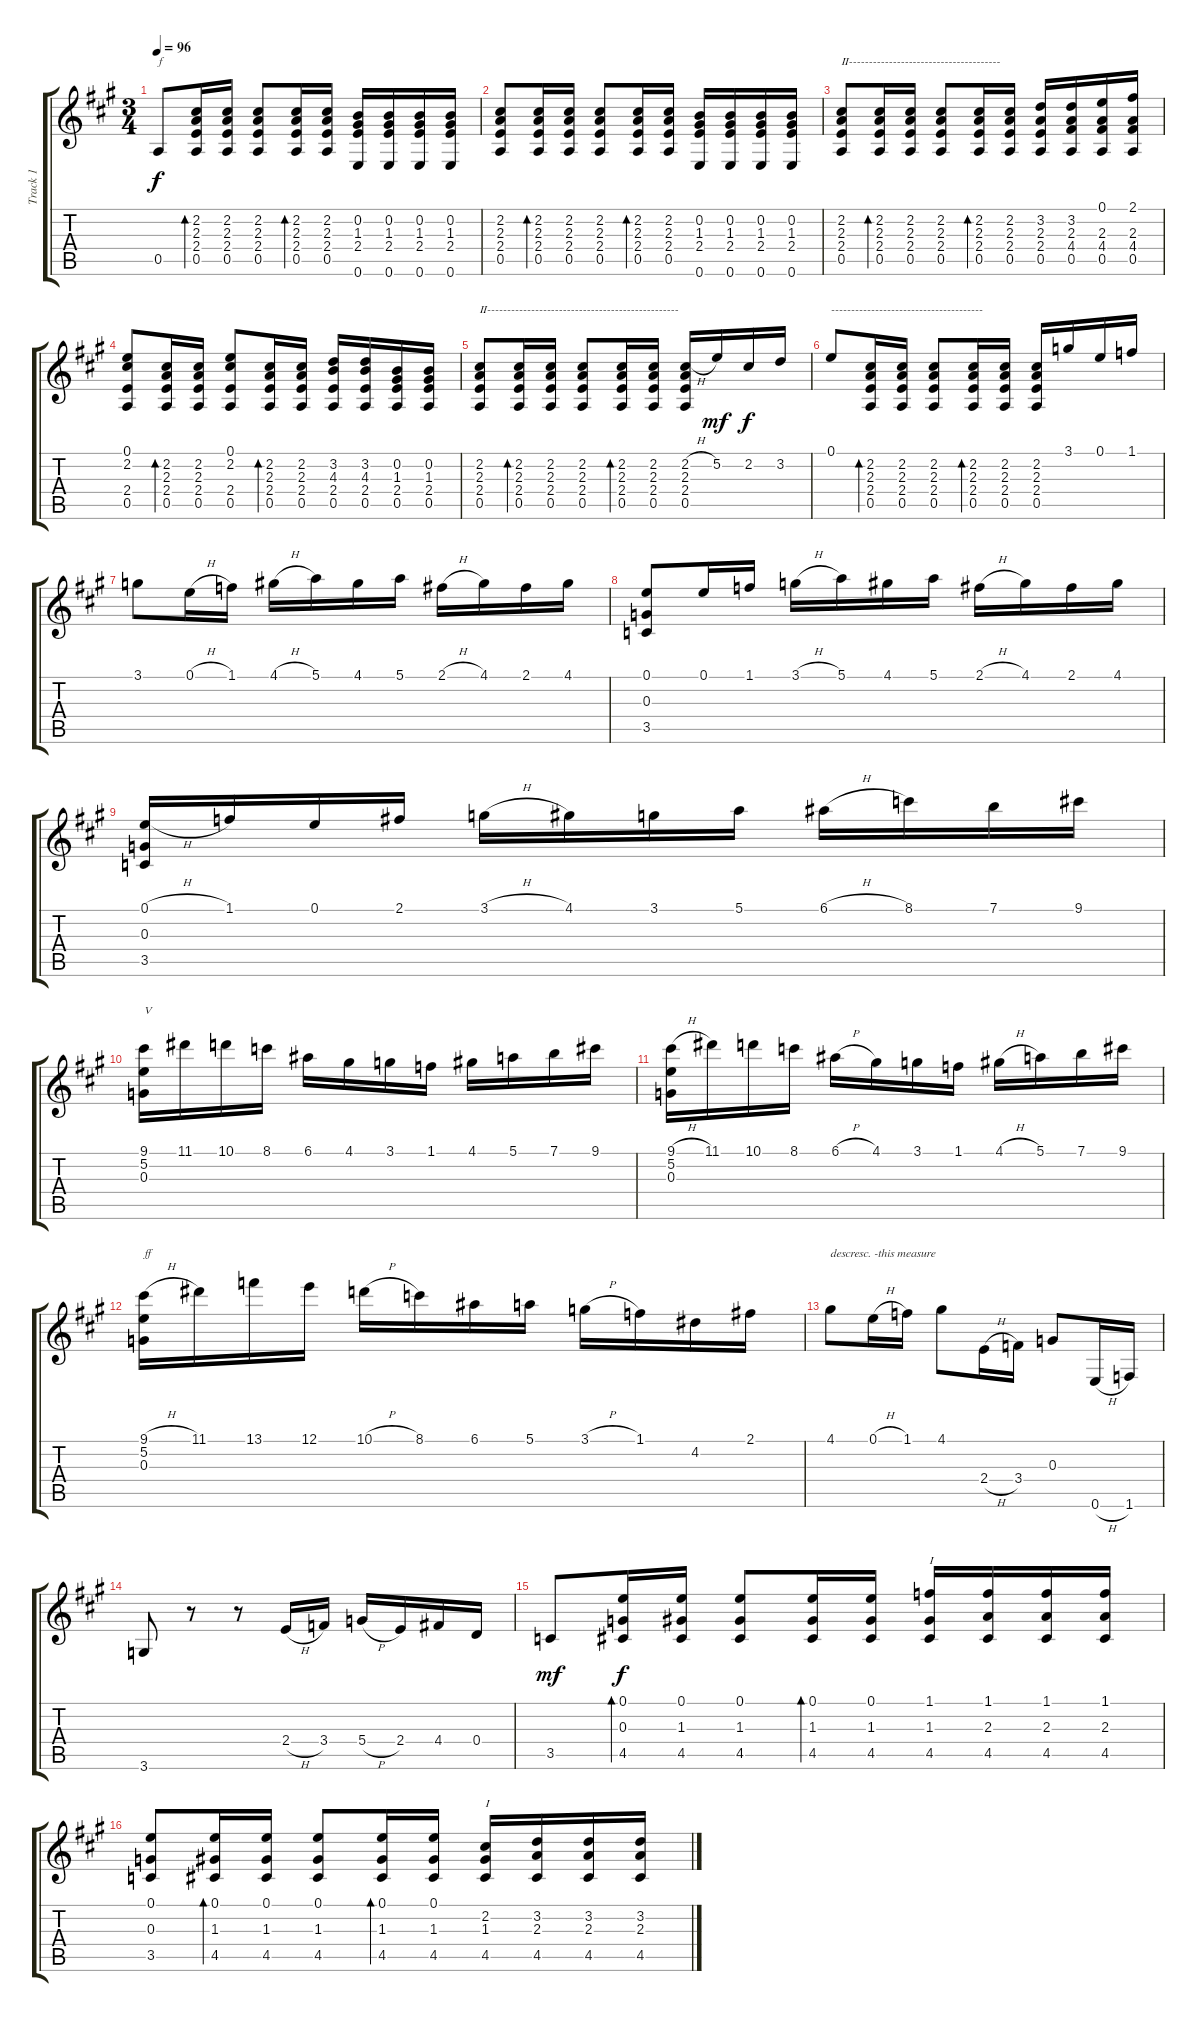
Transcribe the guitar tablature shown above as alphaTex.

\track ("Track 1" "Track 1") {instrument acousticguitarnylon}
\staff {score tabs}
\tuning (E4 B3 G3 D3 A2 E2) {hide}
\ts (3 4)
\tempo 96
\clef g2
\ks a
0.5.8{txt "f" dy f} (2.2 2.3 2.4 0.5).16{bd 120} (2.2 2.3 2.4 0.5).16 (2.2 2.3 2.4 0.5).8 (2.2 2.3 2.4 0.5).16{bd 120} (2.2 2.3 2.4 0.5).16 (0.2 1.3 2.4 0.6).16 (0.2 1.3 2.4 0.6).16 (0.2 1.3 2.4 0.6).16 (0.2 1.3 2.4 0.6).16 |
(2.2 2.3 2.4 0.5).8 (2.2 2.3 2.4 0.5).16{bd 120} (2.2 2.3 2.4 0.5).16 (2.2 2.3 2.4 0.5).8 (2.2 2.3 2.4 0.5).16{bd 120} (2.2 2.3 2.4 0.5).16 (0.2 1.3 2.4 0.6).16 (0.2 1.3 2.4 0.6).16 (0.2 1.3 2.4 0.6).16 (0.2 1.3 2.4 0.6).16 |
(2.2 2.3 2.4 0.5).8{txt "II--------------------------------------"} (2.2 2.3 2.4 0.5).16{bd 120} (2.2 2.3 2.4 0.5).16 (2.2 2.3 2.4 0.5).8 (2.2 2.3 2.4 0.5).16{bd 120} (2.2 2.3 2.4 0.5).16 (3.2 2.3 2.4 0.5).16 (3.2 2.3 4.4 0.5).16 (0.1 2.3 4.4 0.5).16 (2.1 2.3 4.4 0.5).16 |
(0.1 2.2 2.4 0.5).8 (2.2 2.3 2.4 0.5).16{bd 120} (2.2 2.3 2.4 0.5).16 (0.1 2.2 2.4 0.5).8 (2.2 2.3 2.4 0.5).16{bd 120} (2.2 2.3 2.4 0.5).16 (3.2 4.3 2.4 0.5).16 (3.2 4.3 2.4 0.5).16 (0.2 1.3 2.4 0.5).16 (0.2 1.3 2.4 0.5).16 |
(2.2 2.3 2.4 0.5).8{txt "II------------------------------------------------"} (2.2 2.3 2.4 0.5).16{bd 120} (2.2 2.3 2.4 0.5).16 (2.2 2.3 2.4 0.5).8 (2.2 2.3 2.4 0.5).16{bd 120} (2.2 2.3 2.4 0.5).16 (2.2{h} 2.3 2.4 0.5).16 5.2.16{dy mf} 2.2.16{dy f} 3.2.16 |
0.1.8{txt "--------------------------------------"} (2.2 2.3 2.4 0.5).16{bd 120} (2.2 2.3 2.4 0.5).16 (2.2 2.3 2.4 0.5).8 (2.2 2.3 2.4 0.5).16{bd 120} (2.2 2.3 2.4 0.5).16 (2.2 2.3 2.4 0.5).16 3.1.16 0.1.16 1.1.16 |
3.1.8 0.1{h}.16 1.1.16 4.1{h}.16 5.1.16 4.1.16 5.1.16 2.1{h}.16 4.1.16 2.1.16 4.1.16 |
(0.1 0.3 3.5).8 0.1.16 1.1.16 3.1{h}.16 5.1.16 4.1.16 5.1.16 2.1{h}.16 4.1.16 2.1.16 4.1.16 |
(0.1{h} 0.3 3.5).16 1.1.16 0.1.16 2.1.16 3.1{h}.16 4.1.16 3.1.16 5.1.16 6.1{h}.16 8.1.16 7.1.16 9.1.16 |
(9.1 5.2 0.3).16{txt "V"} 11.1.16 10.1.16 8.1.16 6.1.16 4.1.16 3.1.16 1.1.16 4.1.16 5.1.16 7.1.16 9.1.16 |
(9.1{h} 5.2 0.3).16 11.1.16 10.1.16 8.1.16 6.1{h}.16 4.1.16 3.1.16 1.1.16 4.1{h}.16 5.1.16 7.1.16 9.1.16 |
(9.1{h} 5.2 0.3).16{txt "ff"} 11.1.16 13.1.16 12.1.16 10.1{h}.16 8.1.16 6.1.16 5.1.16 3.1{h}.16 1.1.16 4.2.16 2.1.16 |
4.1.8{txt "descresc. -this measure"} 0.1{h}.16 1.1.16 4.1.8 2.4{h}.16 3.4.16 0.3.8 0.6{h}.16 1.6.16 |
3.6.8 r.8 r.8 2.4{h}.16 3.4.16 5.4{h}.16 2.4.16 4.4.16 0.4.16 |
3.5.8{dy mf} (0.1 0.3 4.5).16{bd 120 dy f} (0.1 1.3 4.5).16 (0.1 1.3 4.5).8 (0.1 1.3 4.5).16{bd 120} (0.1 1.3 4.5).16 (1.1 1.3 4.5).16{txt "I"} (1.1 2.3 4.5).16 (1.1 2.3 4.5).16 (1.1 2.3 4.5).16 |
(0.1 0.3 3.5).8 (0.1 1.3 4.5).16{bd 120} (0.1 1.3 4.5).16 (0.1 1.3 4.5).8 (0.1 1.3 4.5).16{bd 120} (0.1 1.3 4.5).16 (2.2 1.3 4.5).16{txt "I"} (3.2 2.3 4.5).16 (3.2 2.3 4.5).16 (3.2 2.3 4.5).16
